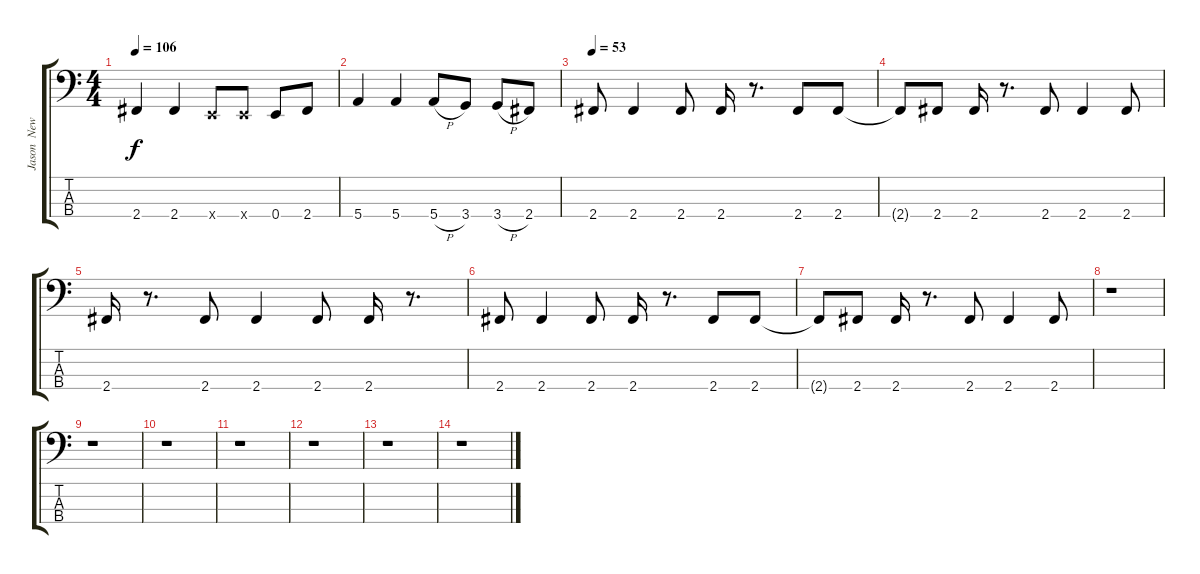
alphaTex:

\track ("Jason  Newsted" "Jason  New") {instrument electricbasspick}
\staff {score tabs}
\tuning (G2 D2 A1 E1) {hide}
\ts (4 4)
\tempo 106
\clef f4
\ks c
2.4.4{dy f} 2.4.4 0.4{x}.8 0.4{x}.8 0.4.8 2.4.8 |
5.4.4 5.4.4 5.4{h}.8 3.4.8 3.4{h}.8 2.4.8 |
\tempo 53
2.4.8 2.4.4 2.4.8 2.4.16 r.8{d} 2.4.8 2.4.8 |
2.4{t}.8 2.4.8 2.4.16 r.8{d} 2.4.8{volume 12} 2.4.4 2.4.8 |
2.4.16 r.8{d} 2.4.8{volume 8} 2.4.4 2.4.8 2.4.16 r.8{d} |
2.4.8{volume 4} 2.4.4 2.4.8 2.4.16 r.8{d} 2.4.8{volume 0} 2.4.8 |
2.4{t}.8 2.4.8 2.4.16 r.8{d} 2.4.8 2.4.4 2.4.8 |
r.1 |
r.1 |
r.1 |
r.1 |
r.1 |
r.1 |
r.1
